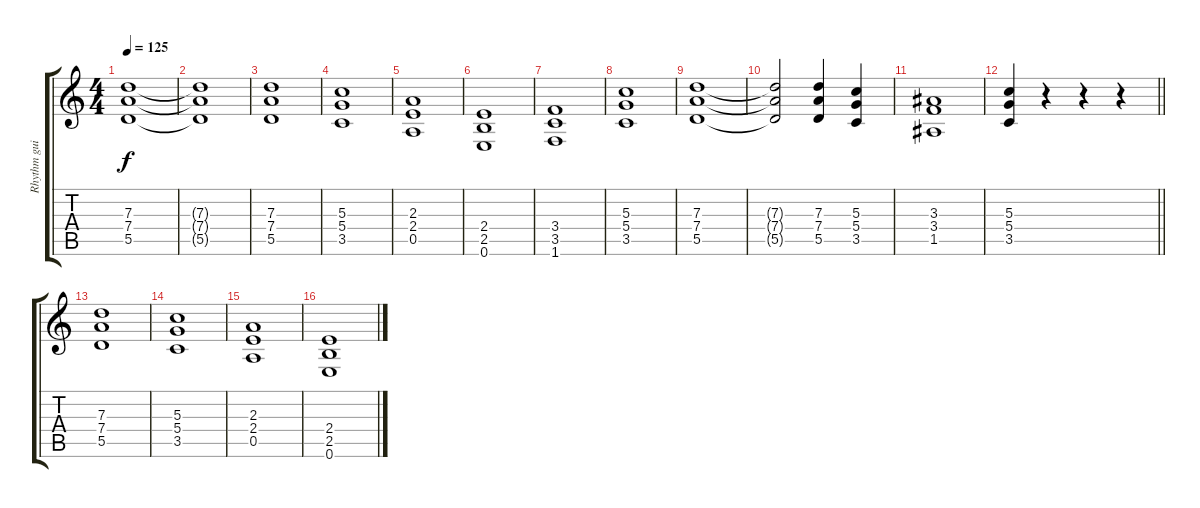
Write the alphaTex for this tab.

\track ("Rhythm guitar (Electric)" "Rhythm gui") {instrument overdrivenguitar}
\staff {score tabs}
\tuning (E4 B3 G3 D3 A2 E2) {hide}
\ts (4 4)
\tempo 125
\clef g2
\ks c
(7.3 7.4 5.5).1{dy f} |
(7.3{t} 7.4{t} 5.5{t}).1 |
(7.3 7.4 5.5).1 |
(5.3 5.4 3.5).1 |
(2.3 2.4 0.5).1 |
(2.4 2.5 0.6).1 |
(3.4 3.5 1.6).1 |
(5.3 5.4 3.5).1 |
(7.3 7.4 5.5).1 |
(7.3{t} 7.4{t} 5.5{t}).2 (7.3 7.4 5.5).4 (5.3 5.4 3.5).4 |
(3.3 3.4 1.5).1 |
\barLineRight lightlight
(5.3 5.4 3.5).4 r.4 r.4 r.4 |
(7.3 7.4 5.5).1 |
(5.3 5.4 3.5).1 |
(2.3 2.4 0.5).1 |
(2.4 2.5 0.6).1
